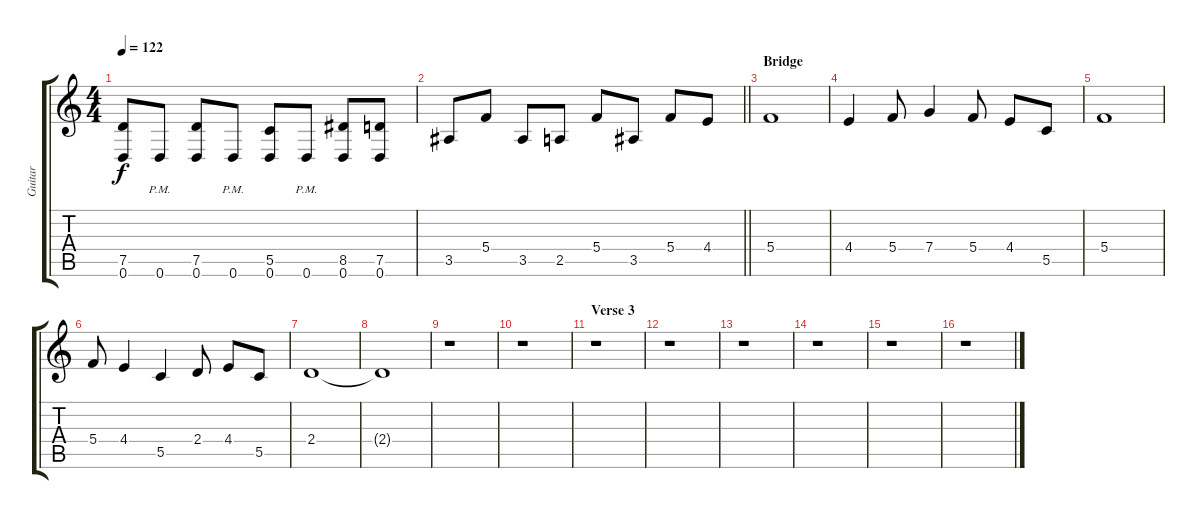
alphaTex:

\track ("Guitar" "Guitar") {instrument distortionguitar}
\staff {score tabs}
\tuning (D4 A3 F3 C3 G2 D2) {hide}
\ts (4 4)
\tempo 122
\clef g2
\ks c
(7.5{t} 0.6{t}).8{dy f} 0.6{pm}.8 (7.5 0.6).8 0.6{pm}.8 (5.5 0.6).8 0.6{pm}.8 (8.5 0.6).8 (7.5 0.6).8 |
\barLineRight lightlight
3.5.8 5.4.8 3.5.8 2.5.8 5.4.8 3.5.8 5.4.8 4.4.8 |
\section ("" "Bridge")
5.4.1 |
4.4.4 5.4.8 7.4.4 5.4.8 4.4.8 5.5.8 |
5.4.1 |
5.4.8 4.4.4 5.5.4 2.4.8 4.4.8 5.5.8 |
2.4.1 |
2.4{t}.1 |
r.1 |
r.1 |
\section ("" "Verse 3")
r.1 |
r.1 |
r.1 |
r.1 |
r.1 |
r.1
